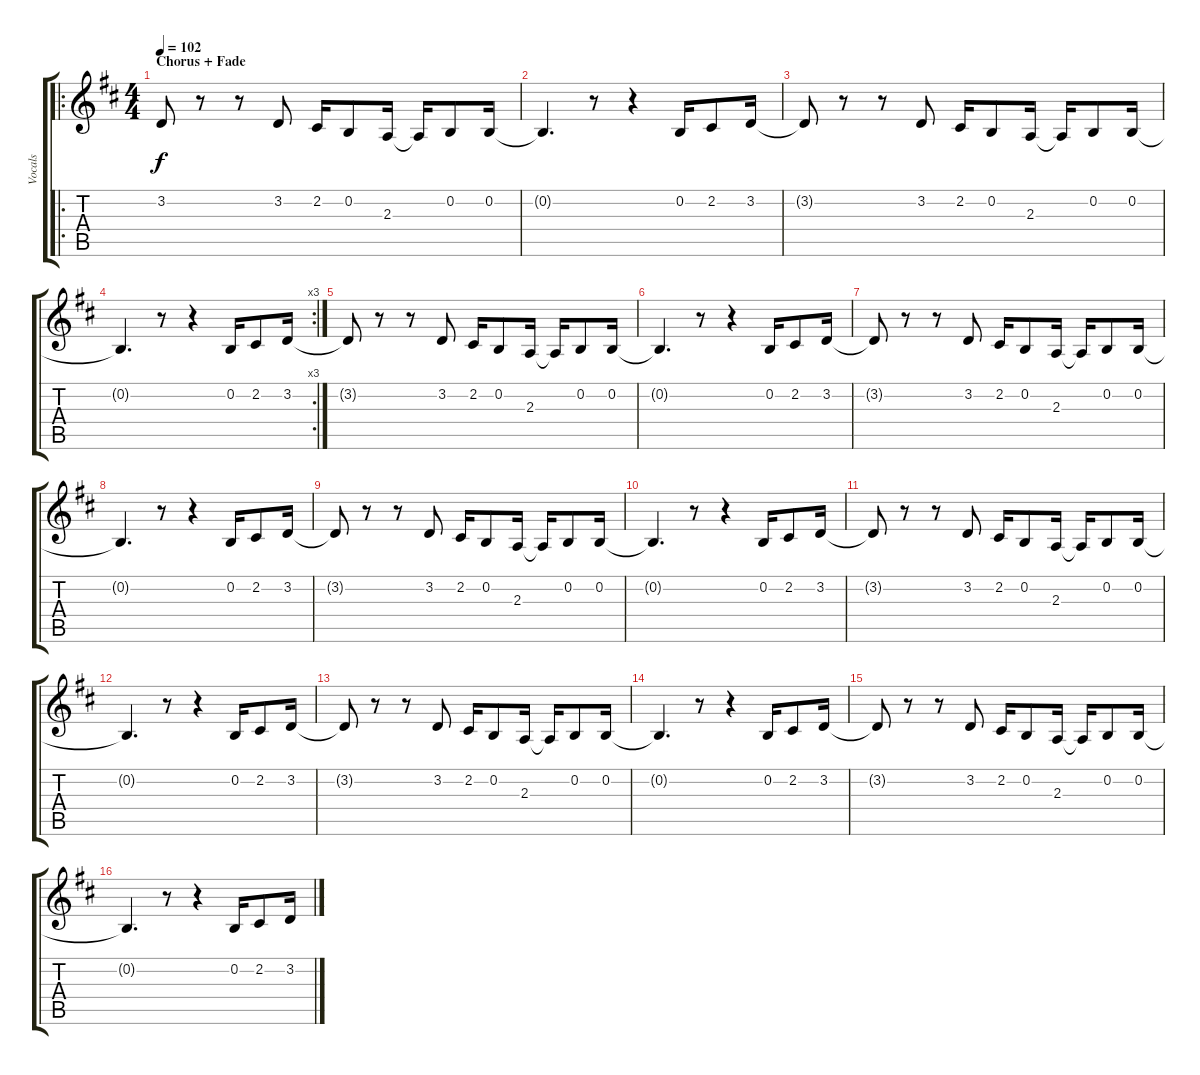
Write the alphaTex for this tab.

\track ("Vocals" "Vocals") {instrument trumpet}
\staff {score tabs}
\tuning (E4 B3 G3 D3 A2 E2) {hide}
\ro
\ts (4 4)
\section ("" "Chorus + Fade")
\tempo 102
\clef g2
\ks d
3.2{t}.8{dy f} r.8 r.8 3.2.8 2.2.16 0.2.8 2.3.16 2.3{t}.16 0.2.8 0.2.16 |
0.2{t}.4{d} r.8 r.4 0.2.16 2.2.8 3.2.16 |
3.2{t}.8 r.8 r.8 3.2.8 2.2.16 0.2.8 2.3.16 2.3{t}.16 0.2.8 0.2.16 |
\rc 3
0.2{t}.4{d} r.8 r.4 0.2.16 2.2.8 3.2.16 |
3.2{t}.8 r.8 r.8 3.2.8 2.2.16 0.2.8 2.3.16 2.3{t}.16 0.2.8 0.2.16 |
0.2{t}.4{d} r.8 r.4 0.2.16 2.2.8 3.2.16 |
3.2{t}.8 r.8 r.8 3.2.8 2.2.16 0.2.8 2.3.16 2.3{t}.16 0.2.8 0.2.16 |
0.2{t}.4{d} r.8 r.4 0.2.16 2.2.8 3.2.16 |
3.2{t}.8 r.8 r.8 3.2.8 2.2.16 0.2.8 2.3.16 2.3{t}.16 0.2.8 0.2.16 |
0.2{t}.4{d} r.8 r.4 0.2.16 2.2.8 3.2.16 |
3.2{t}.8 r.8 r.8 3.2.8 2.2.16 0.2.8 2.3.16 2.3{t}.16 0.2.8 0.2.16 |
0.2{t}.4{d} r.8 r.4 0.2.16 2.2.8 3.2.16 |
3.2{t}.8 r.8 r.8 3.2.8 2.2.16 0.2.8 2.3.16 2.3{t}.16 0.2.8 0.2.16 |
0.2{t}.4{d} r.8 r.4 0.2.16 2.2.8 3.2.16 |
3.2{t}.8 r.8 r.8 3.2.8 2.2.16 0.2.8 2.3.16 2.3{t}.16 0.2.8 0.2.16 |
0.2{t}.4{d} r.8 r.4 0.2.16 2.2.8 3.2.16
